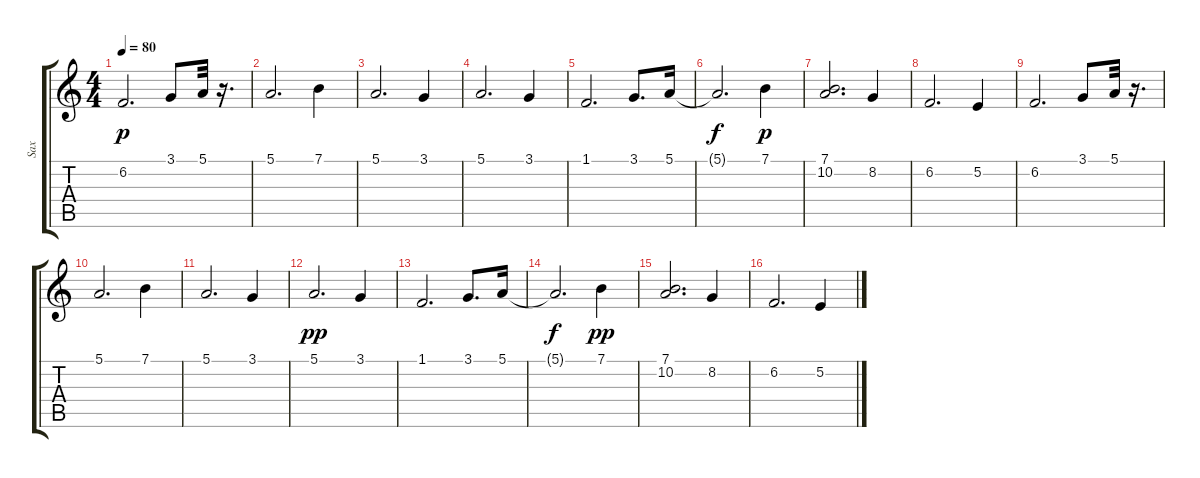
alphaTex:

\track ("Sax     " "Sax     ") {instrument shakuhachi}
\staff {score tabs}
\tuning (E4 B3 G3 D3 A2 E2) {hide}
\ts (4 4)
\tempo 80
\clef g2
\ks c
6.2.2{d dy p} 3.1.8 5.1.32 r.16{d} |
5.1.2{d} 7.1.4 |
5.1.2{d} 3.1.4 |
5.1.2{d} 3.1.4 |
1.1.2{d} 3.1.8{d} 5.1.16 |
5.1{t}.2{d dy f} 7.1.4{dy p} |
(7.1 10.2).2{d} 8.2.4 |
6.2.2{d} 5.2.4 |
6.2.2{d} 3.1.8 5.1.32 r.16{d} |
5.1.2{d} 7.1.4 |
5.1.2{d} 3.1.4 |
5.1.2{d dy pp} 3.1.4 |
1.1.2{d} 3.1.8{d} 5.1.16 |
5.1{t}.2{d dy f} 7.1.4{dy pp} |
(7.1 10.2).2{d} 8.2.4 |
6.2.2{d} 5.2.4
